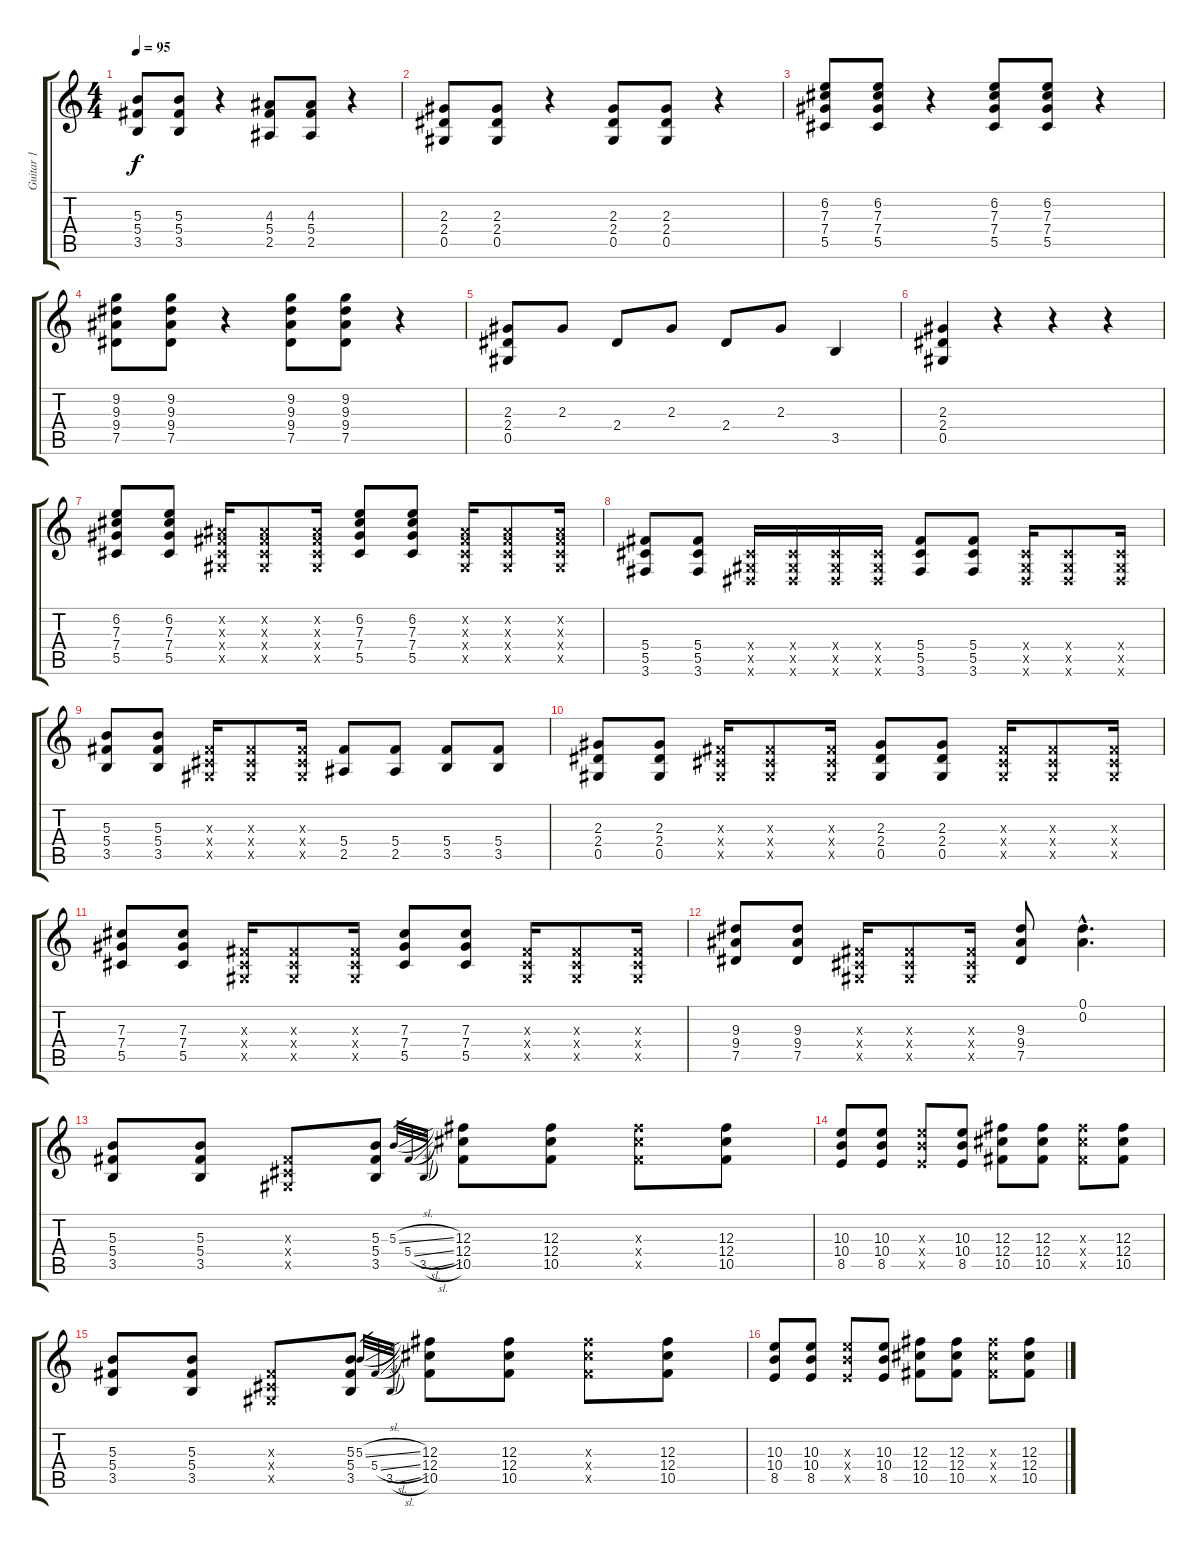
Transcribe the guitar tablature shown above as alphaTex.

\track ("Guitar 1" "Guitar 1") {instrument distortionguitar}
\staff {score tabs}
\tuning (Eb4 Bb3 Gb3 Db3 Ab2 Eb2) {hide}
\ts (4 4)
\tempo 95
\clef g2
\ks c
(5.3 5.4 3.5).8{dy f} (5.3 5.4 3.5).8 r.4 (4.3 5.4 2.5).8 (4.3 5.4 2.5).8 r.4 |
(2.3 2.4 0.5).8 (2.3 2.4 0.5).8 r.4 (2.3 2.4 0.5).8 (2.3 2.4 0.5).8 r.4 |
(6.2 7.3 7.4 5.5).8 (6.2 7.3 7.4 5.5).8 r.4 (6.2 7.3 7.4 5.5).8 (6.2 7.3 7.4 5.5).8 r.4 |
(9.2 9.3 9.4 7.5).8 (9.2 9.3 9.4 7.5).8 r.4 (9.2 9.3 9.4 7.5).8 (9.2 9.3 9.4 7.5).8 r.4 |
(2.3 2.4 0.5).8 2.3.8 2.4.8 2.3.8 2.4.8 2.3.8 3.5.4 |
(2.3 2.4 0.5).4 r.4 r.4 r.4 |
(6.2 7.3 7.4 5.5).8 (6.2 7.3 7.4 5.5).8 (0.2{x} 0.3{x} 0.4{x} 0.5{x}).16 (0.2{x} 0.3{x} 0.4{x} 0.5{x}).8 (0.2{x} 0.3{x} 0.4{x} 0.5{x}).16 (6.2 7.3 7.4 5.5).8 (6.2 7.3 7.4 5.5).8 (0.2{x} 0.3{x} 0.4{x} 0.5{x}).16 (0.2{x} 0.3{x} 0.4{x} 0.5{x}).8 (0.2{x} 0.3{x} 0.4{x} 0.5{x}).16 |
(5.4 5.5 3.6).8 (5.4 5.5 3.6).8 (0.4{x} 0.5{x} 0.6{x}).16 (0.4{x} 0.5{x} 0.6{x}).16 (0.4{x} 0.5{x} 0.6{x}).16 (0.4{x} 0.5{x} 0.6{x}).16 (5.4 5.5 3.6).8 (5.4 5.5 3.6).8 (0.4{x} 0.5{x} 0.6{x}).16 (0.4{x} 0.5{x} 0.6{x}).8 (0.4{x} 0.5{x} 0.6{x}).16 |
(5.3 5.4 3.5).8 (5.3 5.4 3.5).8 (0.3{x} 0.4{x} 0.5{x}).16 (0.3{x} 0.4{x} 0.5{x}).8 (0.3{x} 0.4{x} 0.5{x}).16 (5.4 2.5).8 (5.4 2.5).8 (5.4 3.5).8 (5.4 3.5).8 |
(2.3 2.4 0.5).8 (2.3 2.4 0.5).8 (0.3{x} 0.4{x} 0.5{x}).16 (0.3{x} 0.4{x} 0.5{x}).8 (0.3{x} 0.4{x} 0.5{x}).16 (2.3 2.4 0.5).8 (2.3 2.4 0.5).8 (0.3{x} 0.4{x} 0.5{x}).16 (0.3{x} 0.4{x} 0.5{x}).8 (0.3{x} 0.4{x} 0.5{x}).16 |
(7.3 7.4 5.5).8 (7.3 7.4 5.5).8 (0.3{x} 0.4{x} 0.5{x}).16 (0.3{x} 0.4{x} 0.5{x}).8 (0.3{x} 0.4{x} 0.5{x}).16 (7.3 7.4 5.5).8 (7.3 7.4 5.5).8 (0.3{x} 0.4{x} 0.5{x}).16 (0.3{x} 0.4{x} 0.5{x}).8 (0.3{x} 0.4{x} 0.5{x}).16 |
(9.3 9.4 7.5).8 (9.3 9.4 7.5).8 (0.3{x} 0.4{x} 0.5{x}).16 (0.3{x} 0.4{x} 0.5{x}).8 (0.3{x} 0.4{x} 0.5{x}).16 (9.3 9.4 7.5).8 (0.1{hac} 0.2{hac}).4{d} |
(5.3 5.4 3.5).8 (5.3 5.4 3.5).8 (0.3{x} 0.4{x} 0.5{x}).8 (5.3 5.4 3.5).8 5.3{sl}.32{gr} 5.4{sl}.32{gr} 3.5{sl}.32{gr} (12.3 12.4 10.5).8 (12.3 12.4 10.5).8 (12.3{x} 12.4{x} 10.5{x}).8 (12.3 12.4 10.5).8 |
(10.3 10.4 8.5).8 (10.3 10.4 8.5).8 (10.3{x} 10.4{x} 8.5{x}).8 (10.3 10.4 8.5).8 (12.3 12.4 10.5).8 (12.3 12.4 10.5).8 (12.3{x} 12.4{x} 10.5{x}).8 (12.3 12.4 10.5).8 |
(5.3 5.4 3.5).8 (5.3 5.4 3.5).8 (0.3{x} 0.4{x} 0.5{x}).8 (5.3 5.4 3.5).8 5.3{sl}.32{gr} 5.4{sl}.32{gr} 3.5{sl}.32{gr} (12.3 12.4 10.5).8 (12.3 12.4 10.5).8 (12.3{x} 12.4{x} 10.5{x}).8 (12.3 12.4 10.5).8 |
(10.3 10.4 8.5).8 (10.3 10.4 8.5).8 (10.3{x} 10.4{x} 8.5{x}).8 (10.3 10.4 8.5).8 (12.3 12.4 10.5).8 (12.3 12.4 10.5).8 (12.3{x} 12.4{x} 10.5{x}).8 (12.3 12.4 10.5).8
